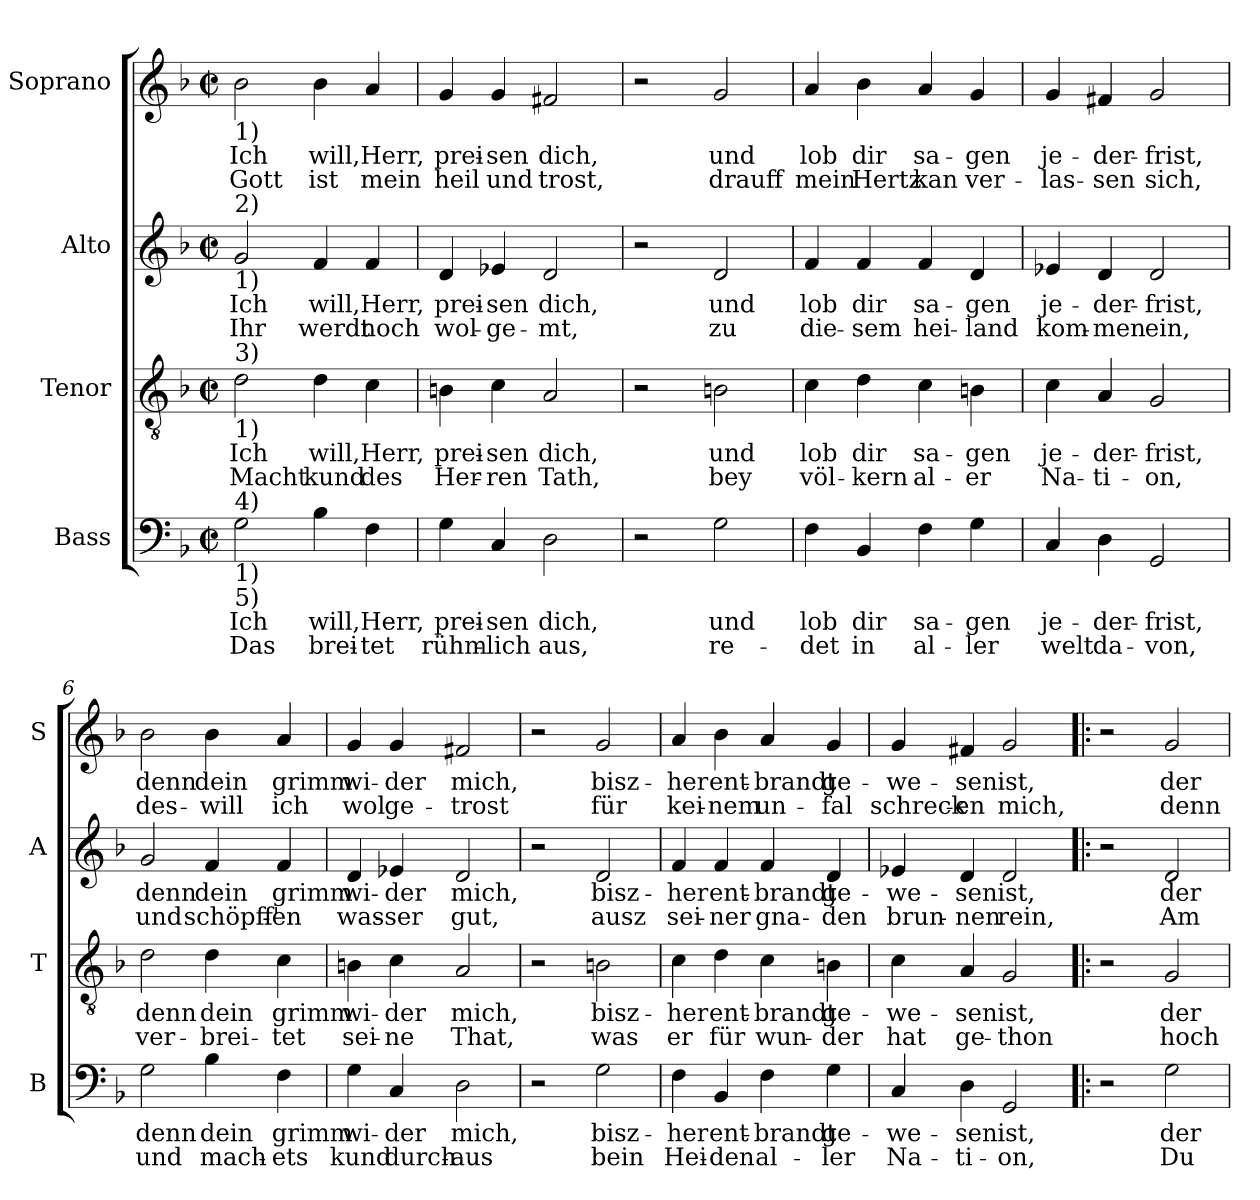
**kern	**text	**text	**kern	**text	**text	**kern	**text	**text	**kern	**text	**text
*part4	*part4	*part4	*part3	*part3	*part3	*part2	*part2	*part2	*part1	*part1	*part1
*staff4	*staff4	*staff4	*staff3	*staff3	*staff3	*staff2	*staff2	*staff2	*staff1	*staff1	*staff1
*I"Bass	*	*	*I"Tenor	*	*	*I"Alto	*	*	*I"Soprano	*	*
*I'B	*	*	*I'T	*	*	*I'A	*	*	*I'S	*	*
*clefF4	*	*	*clefGv2	*	*	*clefG2	*	*	*clefG2	*	*
*k[b-]	*	*	*k[b-]	*	*	*k[b-]	*	*	*k[b-]	*	*
*F:	*	*	*F:	*	*	*F:	*	*	*F:	*	*
*M2/2	*	*	*M2/2	*	*	*M2/2	*	*	*M2/2	*	*
*met(c|)	*	*	*met(c|)	*	*	*met(c|)	*	*	*met(c|)	*	*
=1	=1	=1	=1	=1	=1	=1	=1	=1	=1	=1	=1
!	!	!	!	!	!	!	!	!	!LO:TX:b:t=1)	!	!
!	!	!	!	!	!	!LO:TX:a:t=2)	!	!	!	!	!
!	!	!	!	!	!	!LO:TX:b:t=1)	!	!	!	!	!
!	!	!	!LO:TX:a:t=3)	!	!	!	!	!	!	!	!
!	!	!	!LO:TX:b:t=1)	!	!	!	!	!	!	!	!
!LO:TX:a:t=4)	!	!	!	!	!	!	!	!	!	!	!
!LO:TX:b:t=1)	!	!	!	!	!	!	!	!	!	!	!
!LO:TX:b:t=5)	!	!	!	!	!	!	!	!	!	!	!
!	!LO:LY:b	!LO:LY:b	!	!LO:LY:b	!LO:LY:b	!	!LO:LY:b	!LO:LY:b	!	!LO:LY:b	!LO:LY:b
2G\	Ich	Das	2d\	Ich	Macht	2g/	Ich	Ihr	2b-\	Ich	Gott
!	!LO:LY:b	!LO:LY:b	!	!LO:LY:b	!LO:LY:b	!	!LO:LY:b	!LO:LY:b	!	!LO:LY:b	!LO:LY:b
4B-\	will,	brei-	4d\	will,	kund	4f/	will,	werdt	4b-\	will,	ist
!	!LO:LY:b	!LO:LY:b	!	!LO:LY:b	!LO:LY:b	!	!LO:LY:b	!LO:LY:b	!	!LO:LY:b	!LO:LY:b
4F\	Herr,	-tet	4c\	Herr,	des	4f/	Herr,	noch	4a/	Herr,	mein
=2	=2	=2	=2	=2	=2	=2	=2	=2	=2	=2	=2
!	!LO:LY:b	!LO:LY:b	!	!LO:LY:b	!LO:LY:b	!	!LO:LY:b	!LO:LY:b	!	!LO:LY:b	!LO:LY:b
4G\	prei-	rühm-	4Bn\	prei-	Her-	4d/	prei-	wol-	4g/	prei-	heil
!	!LO:LY:b	!LO:LY:b	!	!LO:LY:b	!LO:LY:b	!	!LO:LY:b	!LO:LY:b	!	!LO:LY:b	!LO:LY:b
4C/	-sen	-lich	4c\	-sen	-ren	4e-X/	-sen	-ge-	4g/	-sen	und
!	!LO:LY:b	!LO:LY:b	!	!LO:LY:b	!LO:LY:b	!	!LO:LY:b	!LO:LY:b	!	!LO:LY:b	!LO:LY:b
2D\	dich,	aus,	2A/	dich,	Tath,	2d/	dich,	-mt,	2f#X/	dich,	trost,
=3	=3	=3	=3	=3	=3	=3	=3	=3	=3	=3	=3
2r	.	.	2r	.	.	2r	.	.	2r	.	.
!	!LO:LY:b	!LO:LY:b	!	!LO:LY:b	!LO:LY:b	!	!LO:LY:b	!LO:LY:b	!	!LO:LY:b	!LO:LY:b
2G\	und	re-	2Bn\	und	bey	2d/	und	zu	2g/	und	drauff
=4	=4	=4	=4	=4	=4	=4	=4	=4	=4	=4	=4
!	!LO:LY:b	!LO:LY:b	!	!LO:LY:b	!LO:LY:b	!	!LO:LY:b	!LO:LY:b	!	!LO:LY:b	!LO:LY:b
4F\	lob	-det	4c\	lob	völ-	4f/	lob	die-	4a/	lob	mein
!	!LO:LY:b	!LO:LY:b	!	!LO:LY:b	!LO:LY:b	!	!LO:LY:b	!LO:LY:b	!	!LO:LY:b	!LO:LY:b
4BB-/	dir	in	4d\	dir	-kern	4f/	dir	-sem	4b-\	dir	Hertz
!	!LO:LY:b	!LO:LY:b	!	!LO:LY:b	!LO:LY:b	!	!LO:LY:b	!LO:LY:b	!	!LO:LY:b	!LO:LY:b
4F\	sa-	al-	4c\	sa-	al-	4f/	sa-	hei-	4a/	sa-	kan
!	!LO:LY:b	!LO:LY:b	!	!LO:LY:b	!LO:LY:b	!	!LO:LY:b	!LO:LY:b	!	!LO:LY:b	!LO:LY:b
4G\	-gen	-ler	4Bn\	-gen	-er	4d/	-gen	-land	4g/	-gen	ver-
=5	=5	=5	=5	=5	=5	=5	=5	=5	=5	=5	=5
!	!LO:LY:b	!LO:LY:b	!	!LO:LY:b	!LO:LY:b	!	!LO:LY:b	!LO:LY:b	!	!LO:LY:b	!LO:LY:b
4C/	je-	welt	4c\	je-	Na-	4e-X/	je-	kom-	4g/	je-	-las-
!	!LO:LY:b	!LO:LY:b	!	!LO:LY:b	!LO:LY:b	!	!LO:LY:b	!LO:LY:b	!	!LO:LY:b	!LO:LY:b
4D\	-der-	da-	4A/	-der-	-ti-	4d/	-der-	-men	4f#X/	-der-	-sen
!	!LO:LY:b	!LO:LY:b	!	!LO:LY:b	!LO:LY:b	!	!LO:LY:b	!LO:LY:b	!	!LO:LY:b	!LO:LY:b
2GG/	-frist,	-von,	2G/	-frist,	-on,	2d/	-frist,	ein,	2g/	-frist,	sich,
!!LO:LB:g=z
=6	=6	=6	=6	=6	=6	=6	=6	=6	=6	=6	=6
!	!LO:LY:b	!LO:LY:b	!	!LO:LY:b	!LO:LY:b	!	!LO:LY:b	!LO:LY:b	!	!LO:LY:b	!LO:LY:b
2G\	denn	und	2d\	denn	ver-	2g/	denn	und	2b-\	denn	des-
!	!LO:LY:b	!LO:LY:b	!	!LO:LY:b	!LO:LY:b	!	!LO:LY:b	!LO:LY:b	!	!LO:LY:b	!LO:LY:b
4B-\	dein	mach-	4d\	dein	-brei-	4f/	dein	schöpff'-	4b-\	dein	-will
!	!LO:LY:b	!LO:LY:b	!	!LO:LY:b	!LO:LY:b	!	!LO:LY:b	!LO:LY:b	!	!LO:LY:b	!LO:LY:b
4F\	grimm	-ets	4c\	grimm	-tet	4f/	grimm	-en	4a/	grimm	ich
=7	=7	=7	=7	=7	=7	=7	=7	=7	=7	=7	=7
!	!LO:LY:b	!LO:LY:b	!	!LO:LY:b	!LO:LY:b	!	!LO:LY:b	!LO:LY:b	!	!LO:LY:b	!LO:LY:b
4G\	wi-	kund	4Bn\	wi-	sei-	4d/	wi-	was-	4g/	wi-	wol
!	!LO:LY:b	!LO:LY:b	!	!LO:LY:b	!LO:LY:b	!	!LO:LY:b	!LO:LY:b	!	!LO:LY:b	!LO:LY:b
4C/	-der	durch-	4c\	-der	-ne	4e-X/	-der	-ser	4g/	-der	ge-
!	!LO:LY:b	!LO:LY:b	!	!LO:LY:b	!LO:LY:b	!	!LO:LY:b	!LO:LY:b	!	!LO:LY:b	!LO:LY:b
2D\	mich,	-aus	2A/	mich,	That,	2d/	mich,	gut,	2f#X/	mich,	-trost
=8	=8	=8	=8	=8	=8	=8	=8	=8	=8	=8	=8
2r	.	.	2r	.	.	2r	.	.	2r	.	.
!	!LO:LY:b	!LO:LY:b	!	!LO:LY:b	!LO:LY:b	!	!LO:LY:b	!LO:LY:b	!	!LO:LY:b	!LO:LY:b
2G\	bisz-	bein	2Bn\	bisz-	was	2d/	bisz-	ausz	2g/	bisz-	für
=9	=9	=9	=9	=9	=9	=9	=9	=9	=9	=9	=9
!	!LO:LY:b	!LO:LY:b	!	!LO:LY:b	!LO:LY:b	!	!LO:LY:b	!LO:LY:b	!	!LO:LY:b	!LO:LY:b
4F\	-her	Hei-	4c\	-her	er	4f/	-her	sei-	4a/	-her	kei-
!	!LO:LY:b	!LO:LY:b	!	!LO:LY:b	!LO:LY:b	!	!LO:LY:b	!LO:LY:b	!	!LO:LY:b	!LO:LY:b
4BB-/	ent-	-den	4d\	ent-	für	4f/	ent-	-ner	4b-\	ent-	-nem
!	!LO:LY:b	!LO:LY:b	!	!LO:LY:b	!LO:LY:b	!	!LO:LY:b	!LO:LY:b	!	!LO:LY:b	!LO:LY:b
4F\	-brandt	al-	4c\	-brandt	wun-	4f/	-brandt	gna-	4a/	-brandt	un-
!	!LO:LY:b	!LO:LY:b	!	!LO:LY:b	!LO:LY:b	!	!LO:LY:b	!LO:LY:b	!	!LO:LY:b	!LO:LY:b
4G\	ge-	-ler	4Bn\	ge-	-der	4d/	ge-	-den	4g/	ge-	-fal
=10	=10	=10	=10	=10	=10	=10	=10	=10	=10	=10	=10
!	!LO:LY:b	!LO:LY:b	!	!LO:LY:b	!LO:LY:b	!	!LO:LY:b	!LO:LY:b	!	!LO:LY:b	!LO:LY:b
4C/	-we-	Na-	4c\	-we-	hat	4e-X/	-we-	brun-	4g/	-we-	schreck-
!	!LO:LY:b	!LO:LY:b	!	!LO:LY:b	!LO:LY:b	!	!LO:LY:b	!LO:LY:b	!	!LO:LY:b	!LO:LY:b
4D\	-sen	-ti-	4A/	-sen	ge-	4d/	-sen	-nen	4f#X/	-sen	-en
!	!LO:LY:b	!LO:LY:b	!	!LO:LY:b	!LO:LY:b	!	!LO:LY:b	!LO:LY:b	!	!LO:LY:b	!LO:LY:b
2GG/	ist,	-on,	2G/	ist,	-thon	2d/	ist,	rein,	2g/	ist,	mich,
!!LO:PB:g=z
=11!|:	=11!|:	=11!|:	=11!|:	=11!|:	=11!|:	=11!|:	=11!|:	=11!|:	=11!|:	=11!|:	=11!|:
2r	.	.	2r	.	.	2r	.	.	2r	.	.
!	!LO:LY:b	!LO:LY:b	!	!LO:LY:b	!LO:LY:b	!	!LO:LY:b	!LO:LY:b	!	!LO:LY:b	!LO:LY:b
2G\	der	Du	2G/	der	hoch	2d/	der	Am	2g/	der	denn
=	=	=	=	=	=	=	=	=	=	=	=
*-	*-	*-	*-	*-	*-	*-	*-	*-	*-	*-	*-
